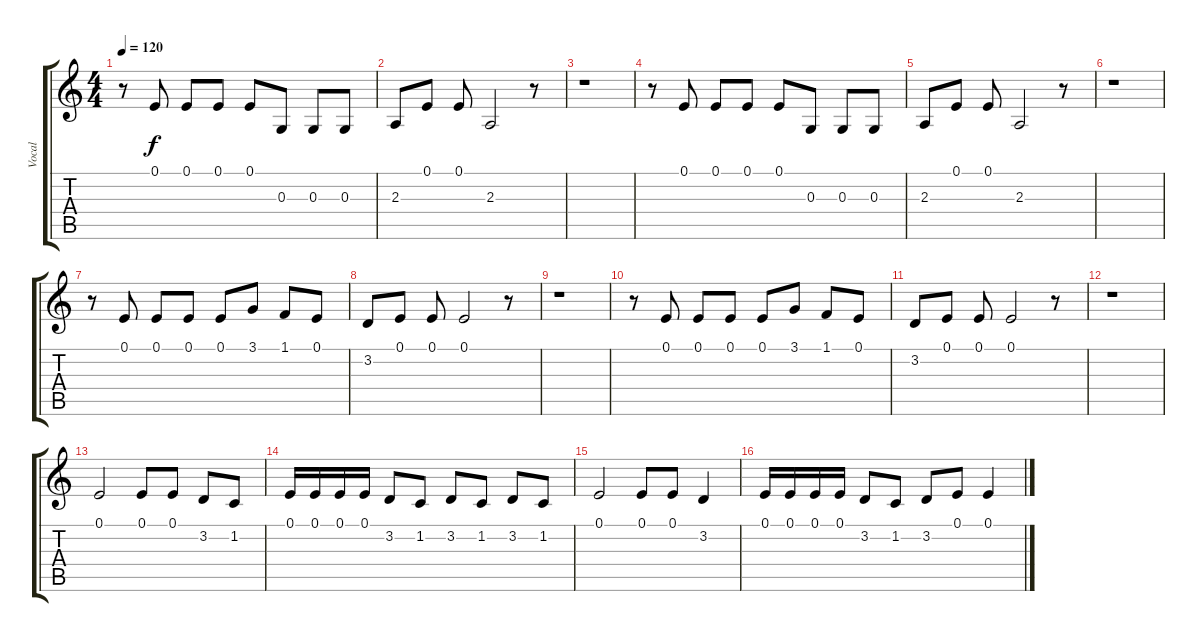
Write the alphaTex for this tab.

\track ("Vocal" "Vocal") {instrument honkytonkpiano}
\staff {score tabs}
\tuning (E4 B3 G3 D3 A2 E2) {hide}
\ts (4 4)
\tempo 120
\clef g2
\ks c
r.8{dy f} 0.1.8 0.1.8 0.1.8 0.1.8 0.3.8 0.3.8 0.3.8 |
2.3.8 0.1.8 0.1.8 2.3.2 r.8 |
r.1 |
r.8 0.1.8 0.1.8 0.1.8 0.1.8 0.3.8 0.3.8 0.3.8 |
2.3.8 0.1.8 0.1.8 2.3.2 r.8 |
r.1 |
r.8 0.1.8 0.1.8 0.1.8 0.1.8 3.1.8 1.1.8 0.1.8 |
3.2.8 0.1.8 0.1.8 0.1.2 r.8 |
r.1 |
r.8 0.1.8 0.1.8 0.1.8 0.1.8 3.1.8 1.1.8 0.1.8 |
3.2.8 0.1.8 0.1.8 0.1.2 r.8 |
r.1 |
0.1.2 0.1.8 0.1.8 3.2.8 1.2.8 |
0.1.16 0.1.16 0.1.16 0.1.16 3.2.8 1.2.8 3.2.8 1.2.8 3.2.8 1.2.8 |
0.1.2 0.1.8 0.1.8 3.2.4 |
0.1.16 0.1.16 0.1.16 0.1.16 3.2.8 1.2.8 3.2.8 0.1.8 0.1.4
